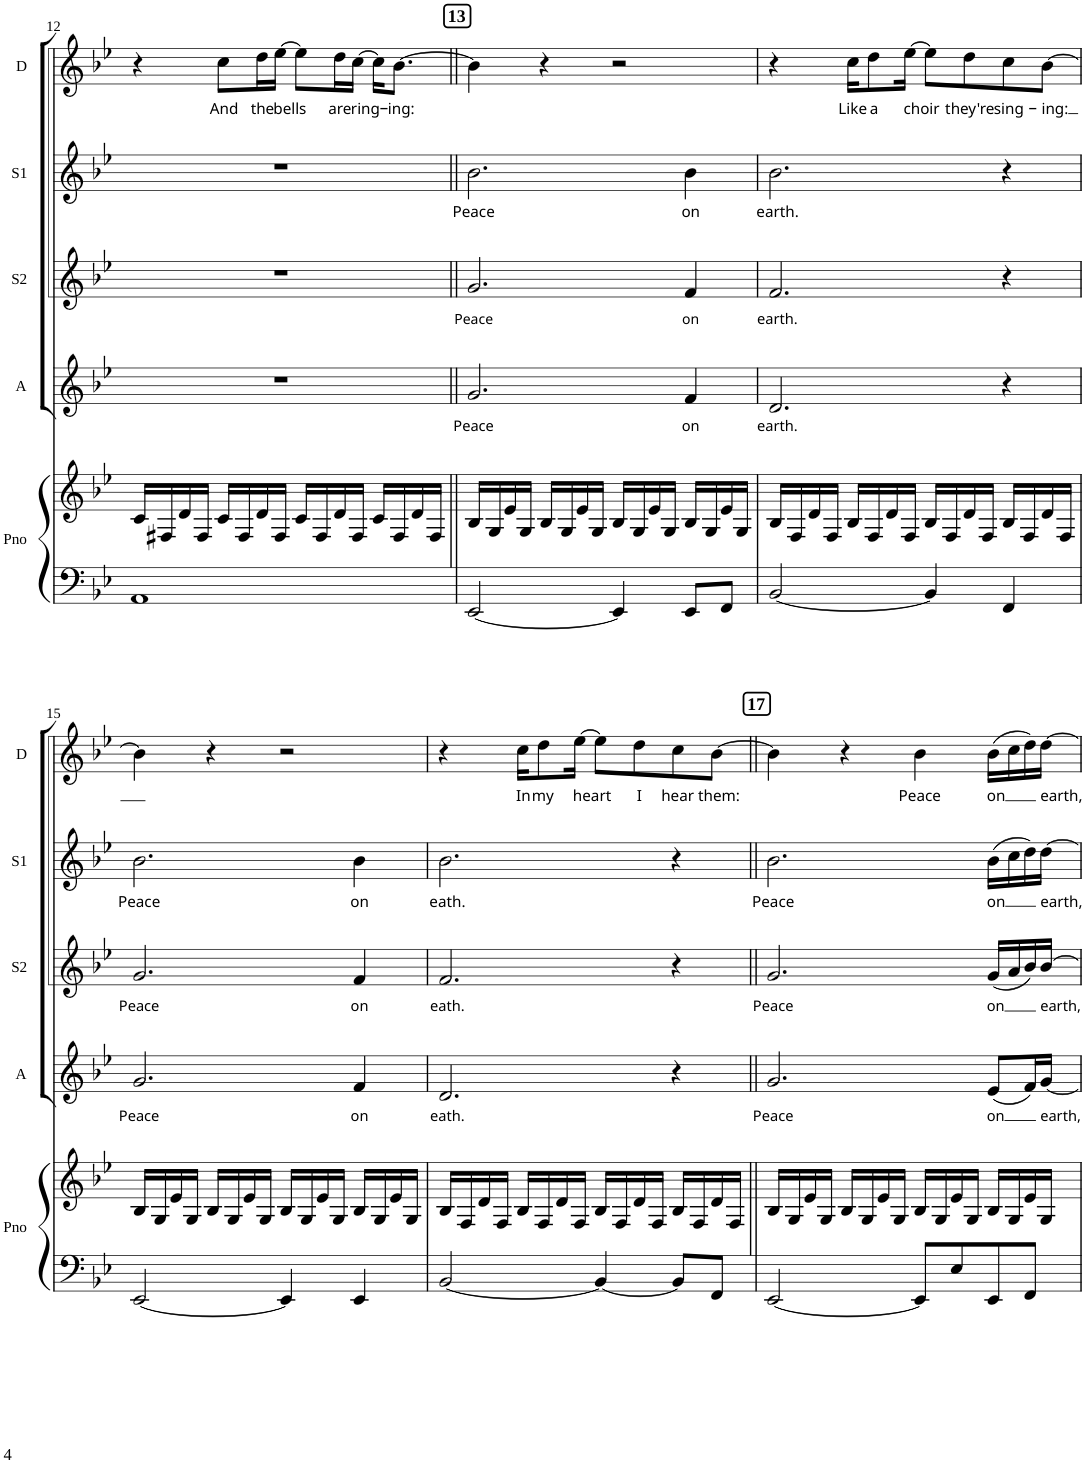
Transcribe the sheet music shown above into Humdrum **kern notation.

**kern	**kern	**kern	**text	**kern	**text	**kern	**text	**kern	**text
*part5	*part5	*part4	*part4	*part3	*part3	*part2	*part2	*part1	*part1
*staff6	*staff5	*staff4	*staff4	*staff3	*staff3	*staff2	*staff2	*staff1	*staff1
*I"Piano	*	*I"Alto	*	*I"Soprano 2	*	*I"Soprano 1	*	*I"Descant	*
*I'Pno	*	*I'A	*	*I'S2	*	*I'S1	*	*I'D	*
!!LO:PB:g=z
*clefF4	*clefG2	*clefG2	*	*clefG2	*	*clefG2	*	*clefG2	*
*k[b-e-]	*k[b-e-]	*k[b-e-]	*	*k[b-e-]	*	*k[b-e-]	*	*k[b-e-]	*
*B-:	*B-:	*B-:	*	*B-:	*	*B-:	*	*B-:	*
*M4/4	*M4/4	*M4/4	*	*M4/4	*	*M4/4	*	*M4/4	*
=12	=12	=12	=12	=12	=12	=12	=12	=12	=12
1AA	16c/LL	1r	.	1r	.	1r	.	4r	.
.	16F#X/	.	.	.	.	.	.	.	.
.	16d/	.	.	.	.	.	.	.	.
.	16F#/JJ	.	.	.	.	.	.	.	.
!	!	!	!	!	!	!	!	!	!LO:LY:b
.	16c/LL	.	.	.	.	.	.	8cc\L	And
.	16F#/	.	.	.	.	.	.	.	.
!	!	!	!	!	!	!	!	!	!LO:LY:b
.	16d/	.	.	.	.	.	.	16dd\L	the
!	!	!	!	!	!	!	!	!	!LO:LY:b
.	16F#/JJ	.	.	.	.	.	.	[16ee-\JJ	bells
.	16c/LL	.	.	.	.	.	.	8ee-\L]	.
.	16F#/	.	.	.	.	.	.	.	.
!	!	!	!	!	!	!	!	!	!LO:LY:b
.	16d/	.	.	.	.	.	.	16dd\L	are
!	!	!	!	!	!	!	!	!	!LO:LY:b
.	16F#/JJ	.	.	.	.	.	.	[16cc\JJ	ring-
.	16c/LL	.	.	.	.	.	.	16cc\KL]	.
!	!	!	!	!	!	!	!	!	!LO:LY:b
.	16F#/	.	.	.	.	.	.	[8.b-\J	-ing:
.	16d/	.	.	.	.	.	.	.	.
.	16F#/JJ	.	.	.	.	.	.	.	.
!!LO:REH:place=s1:a:B:cj:fs=9.9:t=13
=13||	=13||	=13||	=13||	=13||	=13||	=13||	=13||	=13||	=13||
!	!	!	!LO:LY:b	!	!LO:LY:b	!	!LO:LY:b	!	!
[2EE-/	16B-/LL	2.g/	Peace	2.g/	Peace	2.b-\	Peace	4b-\]	.
.	16G/	.	.	.	.	.	.	.	.
.	16e-/	.	.	.	.	.	.	.	.
.	16G/JJ	.	.	.	.	.	.	.	.
.	16B-/LL	.	.	.	.	.	.	4r	.
.	16G/	.	.	.	.	.	.	.	.
.	16e-/	.	.	.	.	.	.	.	.
.	16G/JJ	.	.	.	.	.	.	.	.
4EE-/]	16B-/LL	.	.	.	.	.	.	2r	.
.	16G/	.	.	.	.	.	.	.	.
.	16e-/	.	.	.	.	.	.	.	.
.	16G/JJ	.	.	.	.	.	.	.	.
!	!	!	!LO:LY:b	!	!LO:LY:b	!	!LO:LY:b	!	!
8EE-/L	16B-/LL	4f/	on	4f/	on	4b-\	on	.	.
.	16G/	.	.	.	.	.	.	.	.
8FF/J	16e-/	.	.	.	.	.	.	.	.
.	16G/JJ	.	.	.	.	.	.	.	.
=14	=14	=14	=14	=14	=14	=14	=14	=14	=14
!	!	!	!LO:LY:b	!	!LO:LY:b	!	!LO:LY:b	!	!
[2BB-/	16B-/LL	2.d/	earth.	2.f/	earth.	2.b-\	earth.	4r	.
.	16F/	.	.	.	.	.	.	.	.
.	16d/	.	.	.	.	.	.	.	.
.	16F/JJ	.	.	.	.	.	.	.	.
!	!	!	!	!	!	!	!	!	!LO:LY:b
.	16B-/LL	.	.	.	.	.	.	16cc\KL	Like
!	!	!	!	!	!	!	!	!	!LO:LY:b
.	16F/	.	.	.	.	.	.	8dd\	a
.	16d/	.	.	.	.	.	.	.	.
!	!	!	!	!	!	!	!	!	!LO:LY:b
.	16F/JJ	.	.	.	.	.	.	[16ee-\Jk	choir
4BB-/]	16B-/LL	.	.	.	.	.	.	8ee-\L]	.
.	16F/	.	.	.	.	.	.	.	.
!	!	!	!	!	!	!	!	!	!LO:LY:b
.	16d/	.	.	.	.	.	.	8dd\	they're
.	16F/JJ	.	.	.	.	.	.	.	.
!	!	!	!	!	!	!	!	!	!LO:LY:b
4FF/	16B-/LL	4r	.	4r	.	4r	.	8cc\	sing-
.	16F/	.	.	.	.	.	.	.	.
!	!	!	!	!	!	!	!	!	!LO:LY:b
.	16d/	.	.	.	.	.	.	[8b-\J	-ing:
.	16F/JJ	.	.	.	.	.	.	.	.
!!LO:LB:g=z
=15	=15	=15	=15	=15	=15	=15	=15	=15	=15
!	!	!	!LO:LY:b	!	!LO:LY:b	!	!LO:LY:b	!	!
[2EE-/	16B-/LL	2.g/	Peace	2.g/	Peace	2.b-\	Peace	4b-\]	.
.	16G/	.	.	.	.	.	.	.	.
.	16e-/	.	.	.	.	.	.	.	.
.	16G/JJ	.	.	.	.	.	.	.	.
.	16B-/LL	.	.	.	.	.	.	4r	.
.	16G/	.	.	.	.	.	.	.	.
.	16e-/	.	.	.	.	.	.	.	.
.	16G/JJ	.	.	.	.	.	.	.	.
4EE-/]	16B-/LL	.	.	.	.	.	.	2r	.
.	16G/	.	.	.	.	.	.	.	.
.	16e-/	.	.	.	.	.	.	.	.
.	16G/JJ	.	.	.	.	.	.	.	.
!	!	!	!LO:LY:b	!	!LO:LY:b	!	!LO:LY:b	!	!
4EE-/	16B-/LL	4f/	on	4f/	on	4b-\	on	.	.
.	16G/	.	.	.	.	.	.	.	.
.	16e-/	.	.	.	.	.	.	.	.
.	16G/JJ	.	.	.	.	.	.	.	.
=16	=16	=16	=16	=16	=16	=16	=16	=16	=16
!	!	!	!LO:LY:b	!	!LO:LY:b	!	!LO:LY:b	!	!
[2BB-/	16B-/LL	2.d/	eath.	2.f/	eath.	2.b-\	eath.	4r	.
.	16F/	.	.	.	.	.	.	.	.
.	16d/	.	.	.	.	.	.	.	.
.	16F/JJ	.	.	.	.	.	.	.	.
!	!	!	!	!	!	!	!	!	!LO:LY:b
.	16B-/LL	.	.	.	.	.	.	16cc\KL	In
!	!	!	!	!	!	!	!	!	!LO:LY:b
.	16F/	.	.	.	.	.	.	8dd\	my
.	16d/	.	.	.	.	.	.	.	.
!	!	!	!	!	!	!	!	!	!LO:LY:b
.	16F/JJ	.	.	.	.	.	.	[16ee-\Jk	heart
4BB-/_	16B-/LL	.	.	.	.	.	.	8ee-\L]	.
.	16F/	.	.	.	.	.	.	.	.
!	!	!	!	!	!	!	!	!	!LO:LY:b
.	16d/	.	.	.	.	.	.	8dd\	I
.	16F/JJ	.	.	.	.	.	.	.	.
!	!	!	!	!	!	!	!	!	!LO:LY:b
8BB-/L]	16B-/LL	4r	.	4r	.	4r	.	8cc\	hear
.	16F/	.	.	.	.	.	.	.	.
!	!	!	!	!	!	!	!	!	!LO:LY:b
8FF/J	16d/	.	.	.	.	.	.	[8b-\J	them:
.	16F/JJ	.	.	.	.	.	.	.	.
!!LO:REH:place=s1:a:B:cj:fs=9.9:t=17
=17||	=17||	=17||	=17||	=17||	=17||	=17||	=17||	=17||	=17||
!	!	!	!LO:LY:b	!	!LO:LY:b	!	!LO:LY:b	!	!
[2EE-/	16B-/LL	2.g/	Peace	2.g/	Peace	2.b-\	Peace	4b-\]	.
.	16G/	.	.	.	.	.	.	.	.
.	16e-/	.	.	.	.	.	.	.	.
.	16G/JJ	.	.	.	.	.	.	.	.
.	16B-/LL	.	.	.	.	.	.	4r	.
.	16G/	.	.	.	.	.	.	.	.
.	16e-/	.	.	.	.	.	.	.	.
.	16G/JJ	.	.	.	.	.	.	.	.
!	!	!	!	!	!	!	!	!	!LO:LY:b
8EE-/L]	16B-/LL	.	.	.	.	.	.	4b-\	Peace
.	16G/	.	.	.	.	.	.	.	.
8E-/	16e-/	.	.	.	.	.	.	.	.
.	16G/JJ	.	.	.	.	.	.	.	.
!	!	!	!LO:LY:b	!	!LO:LY:b	!	!LO:LY:b	!	!LO:LY:b
8EE-/	16B-/LL	(8e-/L	on	(16g/LL	on	(16b-\LL	on	(16b-\LL	on
.	16G/	.	.	16a/	.	16cc\	.	16cc\	.
8FF/J	16e-/	16f/L)	.	16b-/)	.	16dd\)	.	16dd\)	.
!	!	!	!LO:LY:b	!	!LO:LY:b	!	!LO:LY:b	!	!LO:LY:b
.	16G/JJ	[16g/JJ	earth,	[16b-/JJ	earth,	[16dd\JJ	earth,	[16dd\JJ	earth,
=	=	=	=	=	=	=	=	=	=
*-	*-	*-	*-	*-	*-	*-	*-	*-	*-
